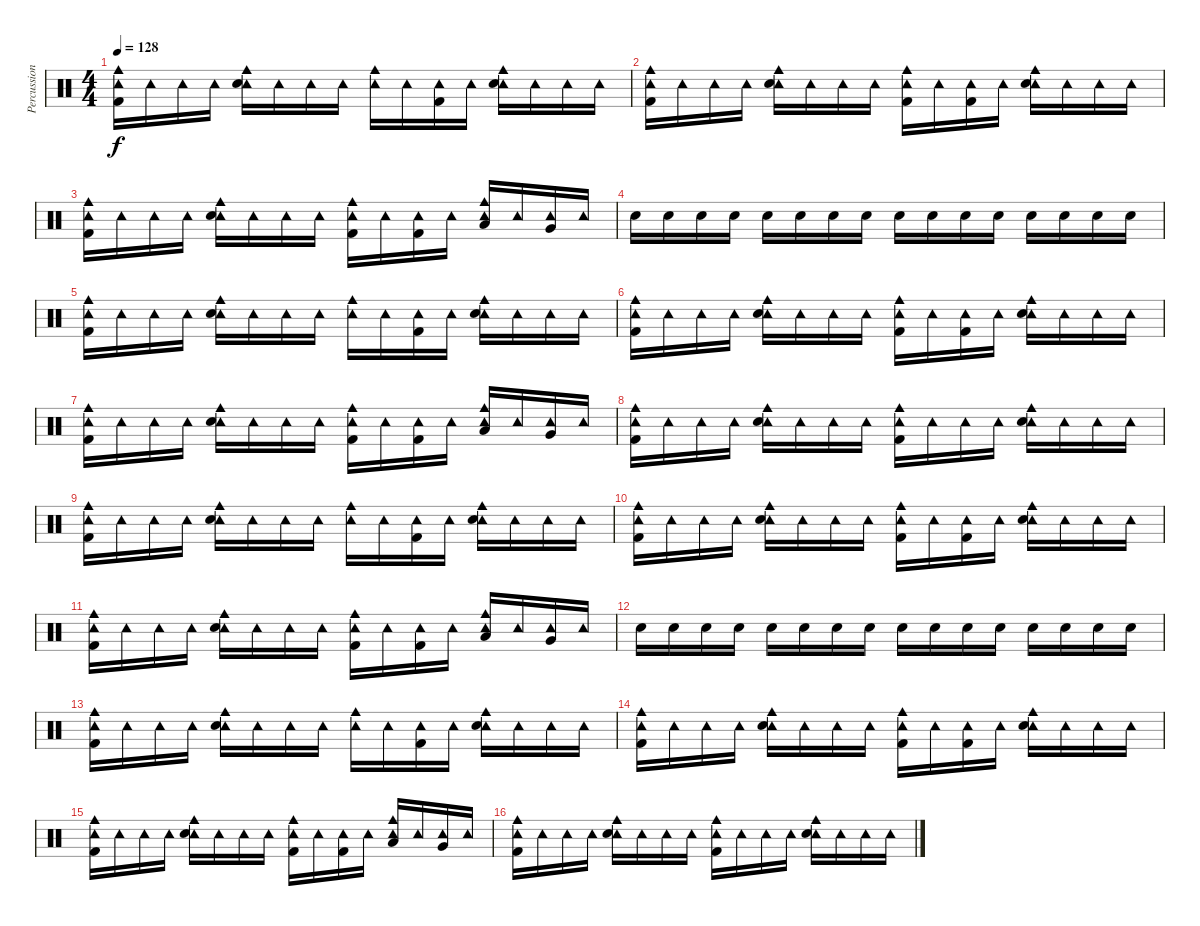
\track ("Percussion" "Percussion") {instrument percussion}
\staff {score}
\articulation defaults
\ts (4 4)
\tempo 128
\clef neutral
\ks c
("Tambourine (hit)" "Kick (hit) 2" "Cowbell medium (hit)").16{dy f} "Tambourine (hit)".16 "Tambourine (hit)".16 "Tambourine (hit)".16 ("Tambourine (hit)" "Snare (hit) 2" "Cowbell medium (hit)").16 "Tambourine (hit)".16 "Tambourine (hit)".16 "Tambourine (hit)".16 ("Tambourine (hit)" "Cowbell medium (hit)").16 "Tambourine (hit)".16 ("Tambourine (hit)" "Kick (hit) 2").16 "Tambourine (hit)".16 ("Tambourine (hit)" "Snare (hit) 2" "Cowbell medium (hit)").16 "Tambourine (hit)".16 "Tambourine (hit)".16 "Tambourine (hit)".16 |
("Tambourine (hit)" "Kick (hit) 2" "Cowbell medium (hit)").16 "Tambourine (hit)".16 "Tambourine (hit)".16 "Tambourine (hit)".16 ("Tambourine (hit)" "Snare (hit) 2" "Cowbell medium (hit)").16 "Tambourine (hit)".16 "Tambourine (hit)".16 "Tambourine (hit)".16 ("Tambourine (hit)" "Kick (hit) 2" "Cowbell medium (hit)").16 "Tambourine (hit)".16 ("Tambourine (hit)" "Kick (hit) 2").16 "Tambourine (hit)".16 ("Tambourine (hit)" "Snare (hit) 2" "Cowbell medium (hit)").16 "Tambourine (hit)".16 "Tambourine (hit)".16 "Tambourine (hit)".16 |
("Tambourine (hit)" "Kick (hit) 2" "Cowbell medium (hit)").16 "Tambourine (hit)".16 "Tambourine (hit)".16 "Tambourine (hit)".16 ("Tambourine (hit)" "Snare (hit) 2" "Cowbell medium (hit)").16 "Tambourine (hit)".16 "Tambourine (hit)".16 "Tambourine (hit)".16 ("Tambourine (hit)" "Kick (hit) 2" "Cowbell medium (hit)").16 "Tambourine (hit)".16 ("Tambourine (hit)" "Kick (hit) 2").16 "Tambourine (hit)".16 ("Tambourine (hit)" "Low Tom (hit)" "Cowbell medium (hit)").16 "Tambourine (hit)".16 ("Tambourine (hit)" "Very Low Tom (hit)").16 "Tambourine (hit)".16 |
"Snare (hit) 2".16 "Snare (hit) 2".16 "Snare (hit) 2".16 "Snare (hit) 2".16 "Snare (hit) 2".16 "Snare (hit) 2".16 "Snare (hit) 2".16 "Snare (hit) 2".16 "Snare (hit) 2".16 "Snare (hit) 2".16 "Snare (hit) 2".16 "Snare (hit) 2".16 "Snare (hit) 2".16 "Snare (hit) 2".16 "Snare (hit) 2".16 "Snare (hit) 2".16 |
("Tambourine (hit)" "Kick (hit) 2" "Cowbell medium (hit)").16 "Tambourine (hit)".16 "Tambourine (hit)".16 "Tambourine (hit)".16 ("Tambourine (hit)" "Snare (hit) 2" "Cowbell medium (hit)").16 "Tambourine (hit)".16 "Tambourine (hit)".16 "Tambourine (hit)".16 ("Tambourine (hit)" "Cowbell medium (hit)").16 "Tambourine (hit)".16 ("Tambourine (hit)" "Kick (hit) 2").16 "Tambourine (hit)".16 ("Tambourine (hit)" "Snare (hit) 2" "Cowbell medium (hit)").16 "Tambourine (hit)".16 "Tambourine (hit)".16 "Tambourine (hit)".16 |
("Tambourine (hit)" "Kick (hit) 2" "Cowbell medium (hit)").16 "Tambourine (hit)".16 "Tambourine (hit)".16 "Tambourine (hit)".16 ("Tambourine (hit)" "Snare (hit) 2" "Cowbell medium (hit)").16 "Tambourine (hit)".16 "Tambourine (hit)".16 "Tambourine (hit)".16 ("Tambourine (hit)" "Kick (hit) 2" "Cowbell medium (hit)").16 "Tambourine (hit)".16 ("Tambourine (hit)" "Kick (hit) 2").16 "Tambourine (hit)".16 ("Tambourine (hit)" "Snare (hit) 2" "Cowbell medium (hit)").16 "Tambourine (hit)".16 "Tambourine (hit)".16 "Tambourine (hit)".16 |
("Tambourine (hit)" "Kick (hit) 2" "Cowbell medium (hit)").16 "Tambourine (hit)".16 "Tambourine (hit)".16 "Tambourine (hit)".16 ("Tambourine (hit)" "Snare (hit) 2" "Cowbell medium (hit)").16 "Tambourine (hit)".16 "Tambourine (hit)".16 "Tambourine (hit)".16 ("Tambourine (hit)" "Kick (hit) 2" "Cowbell medium (hit)").16 "Tambourine (hit)".16 ("Tambourine (hit)" "Kick (hit) 2").16 "Tambourine (hit)".16 ("Tambourine (hit)" "Low Tom (hit)" "Cowbell medium (hit)").16 "Tambourine (hit)".16 ("Tambourine (hit)" "Very Low Tom (hit)").16 "Tambourine (hit)".16 |
("Tambourine (hit)" "Kick (hit) 2" "Cowbell medium (hit)").16 "Tambourine (hit)".16 "Tambourine (hit)".16 "Tambourine (hit)".16 ("Tambourine (hit)" "Snare (hit) 2" "Cowbell medium (hit)").16 "Tambourine (hit)".16 "Tambourine (hit)".16 "Tambourine (hit)".16 ("Tambourine (hit)" "Kick (hit) 2" "Cowbell medium (hit)").16 "Tambourine (hit)".16 "Tambourine (hit)".16 "Tambourine (hit)".16 ("Tambourine (hit)" "Snare (hit) 2" "Cowbell medium (hit)").16 "Tambourine (hit)".16 "Tambourine (hit)".16 "Tambourine (hit)".16 |
("Tambourine (hit)" "Kick (hit) 2" "Cowbell medium (hit)").16 "Tambourine (hit)".16 "Tambourine (hit)".16 "Tambourine (hit)".16 ("Tambourine (hit)" "Snare (hit) 2" "Cowbell medium (hit)").16 "Tambourine (hit)".16 "Tambourine (hit)".16 "Tambourine (hit)".16 ("Tambourine (hit)" "Cowbell medium (hit)").16 "Tambourine (hit)".16 ("Tambourine (hit)" "Kick (hit) 2").16 "Tambourine (hit)".16 ("Tambourine (hit)" "Snare (hit) 2" "Cowbell medium (hit)").16 "Tambourine (hit)".16 "Tambourine (hit)".16 "Tambourine (hit)".16 |
("Tambourine (hit)" "Kick (hit) 2" "Cowbell medium (hit)").16 "Tambourine (hit)".16 "Tambourine (hit)".16 "Tambourine (hit)".16 ("Tambourine (hit)" "Snare (hit) 2" "Cowbell medium (hit)").16 "Tambourine (hit)".16 "Tambourine (hit)".16 "Tambourine (hit)".16 ("Tambourine (hit)" "Kick (hit) 2" "Cowbell medium (hit)").16 "Tambourine (hit)".16 ("Tambourine (hit)" "Kick (hit) 2").16 "Tambourine (hit)".16 ("Tambourine (hit)" "Snare (hit) 2" "Cowbell medium (hit)").16 "Tambourine (hit)".16 "Tambourine (hit)".16 "Tambourine (hit)".16 |
("Tambourine (hit)" "Kick (hit) 2" "Cowbell medium (hit)").16 "Tambourine (hit)".16 "Tambourine (hit)".16 "Tambourine (hit)".16 ("Tambourine (hit)" "Snare (hit) 2" "Cowbell medium (hit)").16 "Tambourine (hit)".16 "Tambourine (hit)".16 "Tambourine (hit)".16 ("Tambourine (hit)" "Kick (hit) 2" "Cowbell medium (hit)").16 "Tambourine (hit)".16 ("Tambourine (hit)" "Kick (hit) 2").16 "Tambourine (hit)".16 ("Tambourine (hit)" "Low Tom (hit)" "Cowbell medium (hit)").16 "Tambourine (hit)".16 ("Tambourine (hit)" "Very Low Tom (hit)").16 "Tambourine (hit)".16 |
"Snare (hit) 2".16 "Snare (hit) 2".16 "Snare (hit) 2".16 "Snare (hit) 2".16 "Snare (hit) 2".16 "Snare (hit) 2".16 "Snare (hit) 2".16 "Snare (hit) 2".16 "Snare (hit) 2".16 "Snare (hit) 2".16 "Snare (hit) 2".16 "Snare (hit) 2".16 "Snare (hit) 2".16 "Snare (hit) 2".16 "Snare (hit) 2".16 "Snare (hit) 2".16 |
("Tambourine (hit)" "Kick (hit) 2" "Cowbell medium (hit)").16 "Tambourine (hit)".16 "Tambourine (hit)".16 "Tambourine (hit)".16 ("Tambourine (hit)" "Snare (hit) 2" "Cowbell medium (hit)").16 "Tambourine (hit)".16 "Tambourine (hit)".16 "Tambourine (hit)".16 ("Tambourine (hit)" "Cowbell medium (hit)").16 "Tambourine (hit)".16 ("Tambourine (hit)" "Kick (hit) 2").16 "Tambourine (hit)".16 ("Tambourine (hit)" "Snare (hit) 2" "Cowbell medium (hit)").16 "Tambourine (hit)".16 "Tambourine (hit)".16 "Tambourine (hit)".16 |
("Tambourine (hit)" "Kick (hit) 2" "Cowbell medium (hit)").16 "Tambourine (hit)".16 "Tambourine (hit)".16 "Tambourine (hit)".16 ("Tambourine (hit)" "Snare (hit) 2" "Cowbell medium (hit)").16 "Tambourine (hit)".16 "Tambourine (hit)".16 "Tambourine (hit)".16 ("Tambourine (hit)" "Kick (hit) 2" "Cowbell medium (hit)").16 "Tambourine (hit)".16 ("Tambourine (hit)" "Kick (hit) 2").16 "Tambourine (hit)".16 ("Tambourine (hit)" "Snare (hit) 2" "Cowbell medium (hit)").16 "Tambourine (hit)".16 "Tambourine (hit)".16 "Tambourine (hit)".16 |
("Tambourine (hit)" "Kick (hit) 2" "Cowbell medium (hit)").16 "Tambourine (hit)".16 "Tambourine (hit)".16 "Tambourine (hit)".16 ("Tambourine (hit)" "Snare (hit) 2" "Cowbell medium (hit)").16 "Tambourine (hit)".16 "Tambourine (hit)".16 "Tambourine (hit)".16 ("Tambourine (hit)" "Kick (hit) 2" "Cowbell medium (hit)").16 "Tambourine (hit)".16 ("Tambourine (hit)" "Kick (hit) 2").16 "Tambourine (hit)".16 ("Tambourine (hit)" "Low Tom (hit)" "Cowbell medium (hit)").16 "Tambourine (hit)".16 ("Tambourine (hit)" "Very Low Tom (hit)").16 "Tambourine (hit)".16 |
("Tambourine (hit)" "Kick (hit) 2" "Cowbell medium (hit)").16 "Tambourine (hit)".16 "Tambourine (hit)".16 "Tambourine (hit)".16 ("Tambourine (hit)" "Snare (hit) 2" "Cowbell medium (hit)").16 "Tambourine (hit)".16 "Tambourine (hit)".16 "Tambourine (hit)".16 ("Tambourine (hit)" "Kick (hit) 2" "Cowbell medium (hit)").16 "Tambourine (hit)".16 "Tambourine (hit)".16 "Tambourine (hit)".16 ("Tambourine (hit)" "Snare (hit) 2" "Cowbell medium (hit)").16 "Tambourine (hit)".16 "Tambourine (hit)".16 "Tambourine (hit)".16
